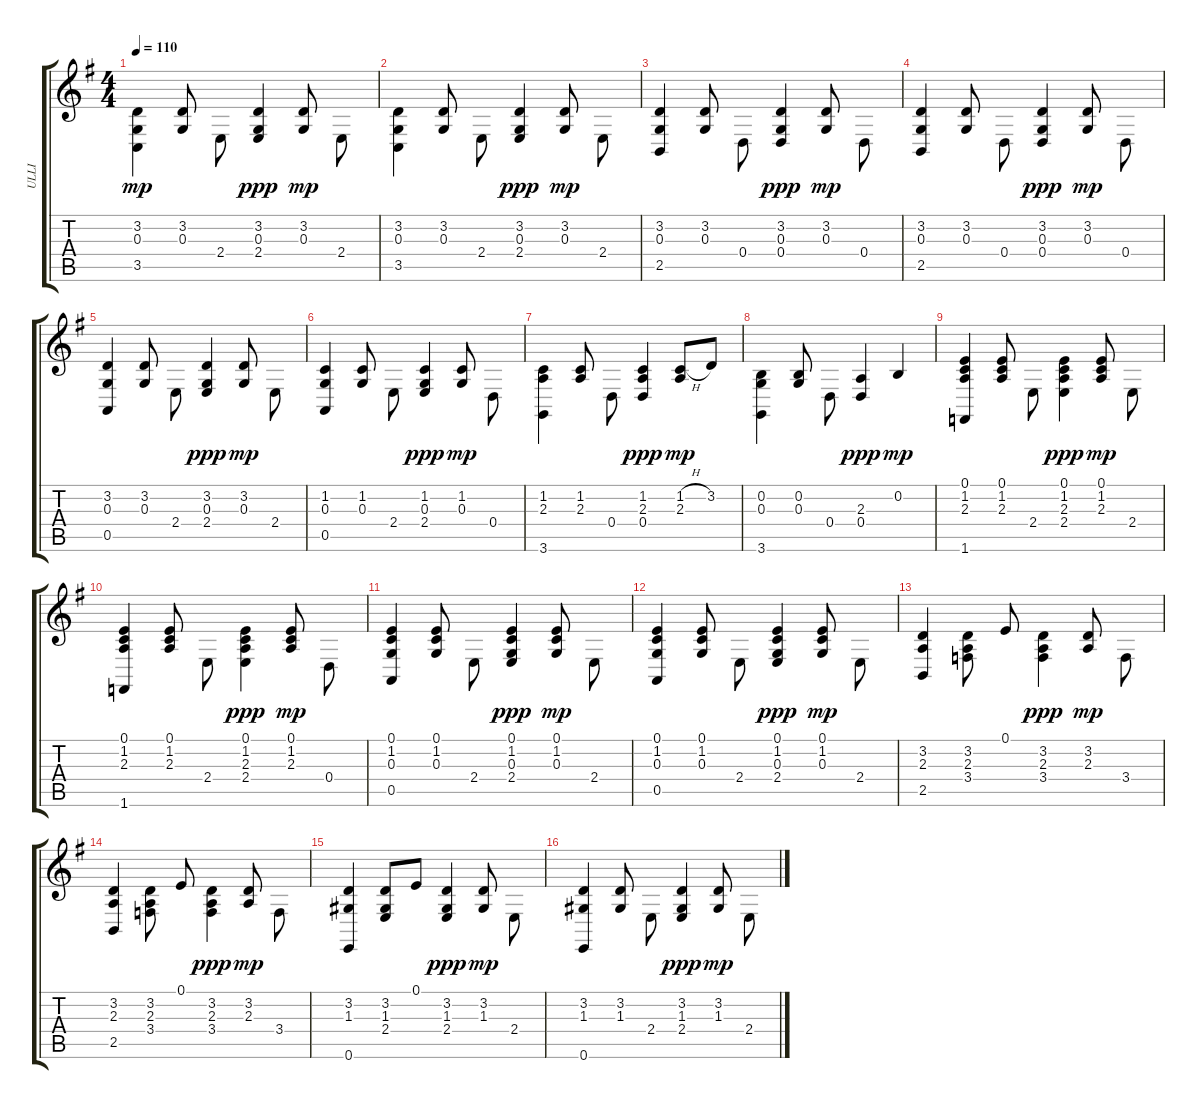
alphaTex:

\track ("ULLI" "ULLI") {instrument acousticgrandpiano}
\staff {score tabs}
\tuning (E4 B3 G3 D3 A2 E2) {hide}
\ts (4 4)
\tempo 110
\clef g2
\ks g
(3.2 0.3 3.5).4{dy mp beam Down beam split} (3.2 0.3).8{beam Up beam split} 2.4.8{beam Down beam split} (3.2 0.3 2.4).4{dy ppp beam Up} (3.2 0.3).8{dy mp beam Up beam split} 2.4.8{beam Down} |
(3.2 0.3 3.5).4{beam Down beam split} (3.2 0.3).8{beam Up beam split} 2.4.8{beam Down beam split} (3.2 0.3 2.4).4{dy ppp beam Up} (3.2 0.3).8{dy mp beam Up beam split} 2.4.8{beam Down} |
(3.2 0.3 2.5).4{beam Up} (3.2 0.3).8{beam Up beam split} 0.4.8{beam Down beam split} (3.2 0.3 0.4).4{dy ppp beam Up} (3.2 0.3).8{dy mp beam Up beam split} 0.4.8{beam Down} |
(3.2 0.3 2.5).4{beam Up} (3.2 0.3).8{beam Up beam split} 0.4.8{beam Down beam split} (3.2 0.3 0.4).4{dy ppp beam Up} (3.2 0.3).8{dy mp beam Up beam split} 0.4.8{beam Down} |
(3.2 0.3 0.5).4{beam Up} (3.2 0.3).8{beam Up beam split} 2.4.8{beam Down beam split} (3.2 0.3 2.4).4{dy ppp beam Up} (3.2 0.3).8{dy mp beam Up beam split} 2.4.8{beam Down} |
(1.2 0.3 0.5).4{beam Up} (1.2 0.3).8{beam Up beam split} 2.4.8{beam Down beam split} (1.2 0.3 2.4).4{dy ppp beam Up} (1.2 0.3).8{dy mp beam Up beam split} 0.4.8{beam Down} |
(1.2 2.3 3.6).4{beam Down beam split} (1.2 2.3).8{beam Up beam split} 0.4.8{beam Down beam split} (1.2 2.3 0.4).4{dy ppp beam Up} (1.2{h} 2.3).8{dy mp beam Up} 3.2.8{beam Up} |
(0.2 0.3 3.6).4{beam Down beam split} (0.2 0.3).8{beam Up beam split} 0.4.8{beam Down beam split} (2.3 0.4).4{dy ppp beam Up} 0.2.4{dy mp beam Up} |
(0.1 1.2 2.3 1.6).4{beam Up} (0.1 1.2 2.3).8{beam Up beam split} 2.4.8{beam Down beam split} (0.1 1.2 2.3 2.4).4{dy ppp beam Down beam split} (0.1 1.2 2.3).8{dy mp beam Up beam split} 2.4.8{beam Down} |
(0.1 1.2 2.3 1.6).4{beam Up} (0.1 1.2 2.3).8{beam Up beam split} 2.4.8{beam Down beam split} (0.1 1.2 2.3 2.4).4{dy ppp beam Down beam split} (0.1 1.2 2.3).8{dy mp beam Up beam split} 0.4.8{beam Down} |
(0.1 1.2 0.3 0.5).4{beam Up} (0.1 1.2 0.3).8{beam Up beam split} 2.4.8{beam Down beam split} (0.1 1.2 0.3 2.4).4{dy ppp beam Up} (0.1 1.2 0.3).8{dy mp beam Up beam split} 2.4.8{beam Down} |
(0.1 1.2 0.3 0.5).4{beam Up} (0.1 1.2 0.3).8{beam Up beam split} 2.4.8{beam Down beam split} (0.1 1.2 0.3 2.4).4{dy ppp beam Up} (0.1 1.2 0.3).8{dy mp beam Up beam split} 2.4.8{beam Down} |
(3.2 2.3 2.5).4{beam Up beam split} (3.2 2.3 3.4).8{beam Down beam split} 0.1.8{beam Up beam split} (3.2 2.3 3.4).4{dy ppp beam Down beam split} (3.2 2.3).8{dy mp beam Up beam split} 3.4.8{beam Down} |
(3.2 2.3 2.5).4{beam Up beam split} (3.2 2.3 3.4).8{beam Down beam split} 0.1.8{beam Up beam split} (3.2 2.3 3.4).4{dy ppp beam Down beam split} (3.2 2.3).8{dy mp beam Up beam split} 3.4.8{beam Down} |
(3.2 1.3 0.6).4{beam Up beam split} (3.2 1.3 2.4).8{beam Up} 0.1.8{beam Up beam split} (3.2 1.3 2.4).4{dy ppp beam Up} (3.2 1.3).8{dy mp beam Up beam split} 2.4.8{beam Down} |
(3.2 1.3 0.6).4{beam Up} (3.2 1.3).8{beam Up beam split} 2.4.8{beam Down beam split} (3.2 1.3 2.4).4{dy ppp beam Up} (3.2 1.3).8{dy mp beam Up beam split} 2.4.8{beam Down}
